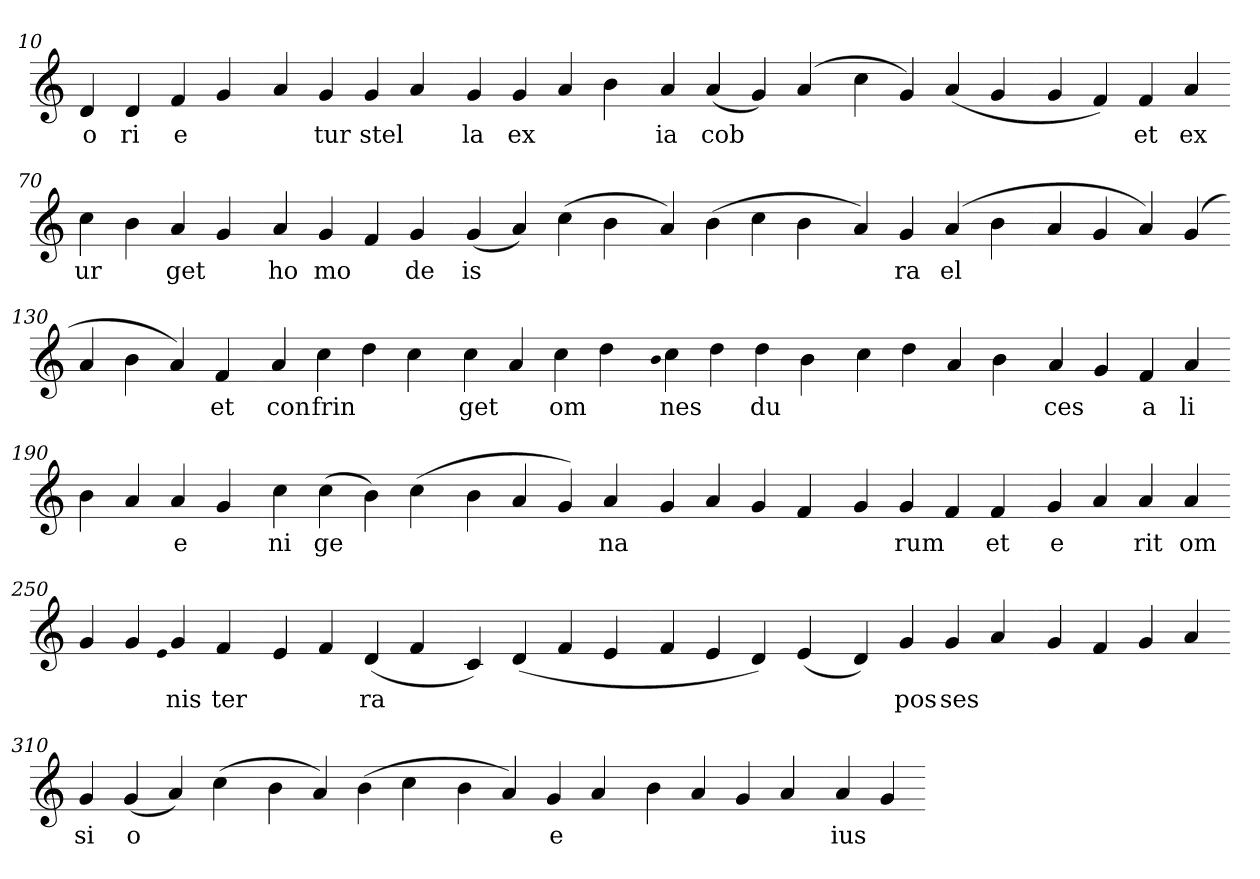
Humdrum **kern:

**kern	**text
*part1	*part1
*staff1	*staff1
*clefG2	*
=10.	=10.
4d	o
4d	ri
4f	e
4g	.
=20.-	=20.-
4a	.
4g	tur
4g	stel
4a	.
=30.-	=30.-
4g	la
4g	ex
4a	.
4b	.
=40.-	=40.-
4a	ia
(>4a	cob
4g)	.
(>4a	.
=50.-	=50.-
4cc	.
4g)	.
(>4a	.
4g	.
=60.-	=60.-
4g	.
4f)	.
4f	et
4a	ex
=70.-	=70.-
4cc	ur
4b	.
4a	get
4g	.
=80.-	=80.-
4a	ho
4g	mo
4f	.
4g	de
=90.-	=90.-
(>4g	is
4a)	.
(>4cc	.
4b	.
=100.-	=100.-
4a)	.
(>4b	.
4cc	.
4b	.
=110.-	=110.-
4a)	.
4g	ra
(>4a	el
4b	.
=120.-	=120.-
4a	.
4g	.
4a)	.
(>4g	.
=130.-	=130.-
4a	.
4b	.
4a)	.
4f	et
=140.-	=140.-
4a	con
4cc	frin
4dd	.
4cc	.
=150.-	=150.-
4cc	get
4a	.
4cc	om
4dd	.
=160.-	=160.-
qqb	.
4cc	nes
4dd	.
4dd	du
4b	.
=170.-	=170.-
4cc	.
4dd	.
4a	.
4b	.
=180.-	=180.-
4a	ces
4g	.
4f	a
4a	li
=190.-	=190.-
4b	.
4a	.
4a	e
4g	.
=200.-	=200.-
4cc	ni
(>4cc	ge
4b)	.
(>4cc	.
=210.-	=210.-
4b	.
4a	.
4g)	.
4a	na
=220.-	=220.-
4g	.
4a	.
4g	.
4f	.
=230.-	=230.-
4g	.
4g	rum
4f	.
4f	et
=240.-	=240.-
4g	e
4a	.
4a	rit
4a	om
=250.-	=250.-
4g	.
4g	.
qqe	.
4g	nis
4f	ter
=260.-	=260.-
4e	.
4f	.
(>4d	ra
4f	.
=270.-	=270.-
4c)	.
(>4d	.
4f	.
4e	.
=280.-	=280.-
4f	.
4e	.
4d)	.
(>4e	.
=290.-	=290.-
4d)	.
4g	pos
4g	ses
4a	.
=300.-	=300.-
4g	.
4f	.
4g	.
4a	.
=310.-	=310.-
4g	si
(>4g	o
4a)	.
(>4cc	.
=320.-	=320.-
4b	.
4a)	.
(>4b	.
4cc	.
=330.-	=330.-
4b	.
4a)	.
4g	e
4a	.
=340.-	=340.-
4b	.
4a	.
4g	.
4a	.
=350.-	=350.-
4a	ius
4g	.
=-	=-
*-	*-
